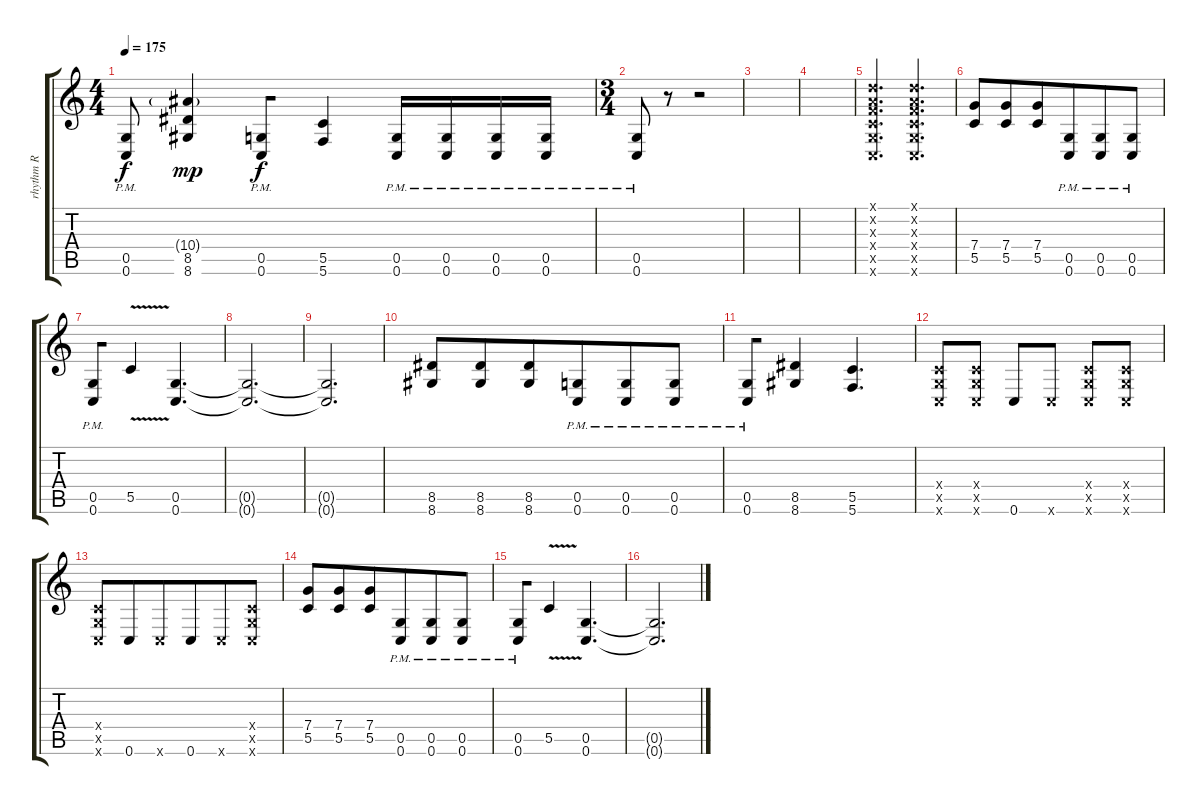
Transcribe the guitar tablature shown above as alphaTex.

\track ("rhythm R" "rhythm R") {instrument distortionguitar}
\staff {score tabs}
\tuning (D4 A3 F3 C3 G2 C2) {hide}
\ts (4 4)
\tempo 175
\clef g2
\ks c
(0.5{pm} 0.6{pm}).8{dy f} (10.4{g} 8.5 8.6).4{dy mp} (0.5{pm} 0.6{pm}).8{dy f beam merge} (5.5 5.6).4{beam merge} (0.5{pm} 0.6{pm}).16 (0.5{pm} 0.6{pm}).16{beam merge} (0.5{pm} 0.6{pm}).16 (0.5{pm} 0.6{pm}).16 |
\ts (3 4)
(0.5{pm} 0.6{pm}).8{beam merge} r.8 r.2 |
|
|
(0.1{x} 0.2{x} 0.3{x} 0.4{x} 0.5{x} 0.6{x}).4{d} (0.1{x} 0.2{x} 0.3{x} 0.4{x} 0.5{x} 0.6{x}).4{d} |
(7.4 5.5).8 (7.4 5.5).8{beam merge} (7.4 5.5).8{beam merge} (0.5{pm} 0.6{pm}).8{beam merge} (0.5{pm} 0.6{pm}).8{beam merge} (0.5{pm} 0.6{pm}).8 |
(0.5{pm} 0.6{pm}).8{beam merge} 5.5{v}.4{beam merge} (0.5 0.6).4{d} |
(0.5{t} 0.6{t}).2{d} |
(0.5{t} 0.6{t}).2{d} |
(8.5 8.6).8 (8.5 8.6).8{beam merge} (8.5 8.6).8{beam merge} (0.5{pm} 0.6{pm}).8{beam merge} (0.5{pm} 0.6{pm}).8{beam merge} (0.5{pm} 0.6{pm}).8 |
(0.5{pm} 0.6{pm}).8{beam merge} (8.5 8.6).4{beam merge} (5.5 5.6).4{d} |
(0.4{x} 0.5{x} 0.6{x}).8 (0.4{x} 0.5{x} 0.6{x}).8 0.6.8{beam merge} 0.6{x}.8 (0.4{x} 0.5{x} 0.6{x}).8 (0.4{x} 0.5{x} 0.6{x}).8 |
(0.4{x} 0.5{x} 0.6{x}).8{beam merge} 0.6.8{beam merge} 0.6{x}.8{beam merge} 0.6.8{beam merge} 0.6{x}.8{beam merge} (0.4{x} 0.5{x} 0.6{x}).8 |
(7.4 5.5).8 (7.4 5.5).8{beam merge} (7.4 5.5).8{beam merge} (0.5{pm} 0.6{pm}).8{beam merge} (0.5{pm} 0.6{pm}).8{beam merge} (0.5{pm} 0.6{pm}).8 |
(0.5{pm} 0.6{pm}).8{beam merge} 5.5{v}.4{beam merge} (0.5 0.6).4{d} |
(0.5{t} 0.6{t}).2{d}
